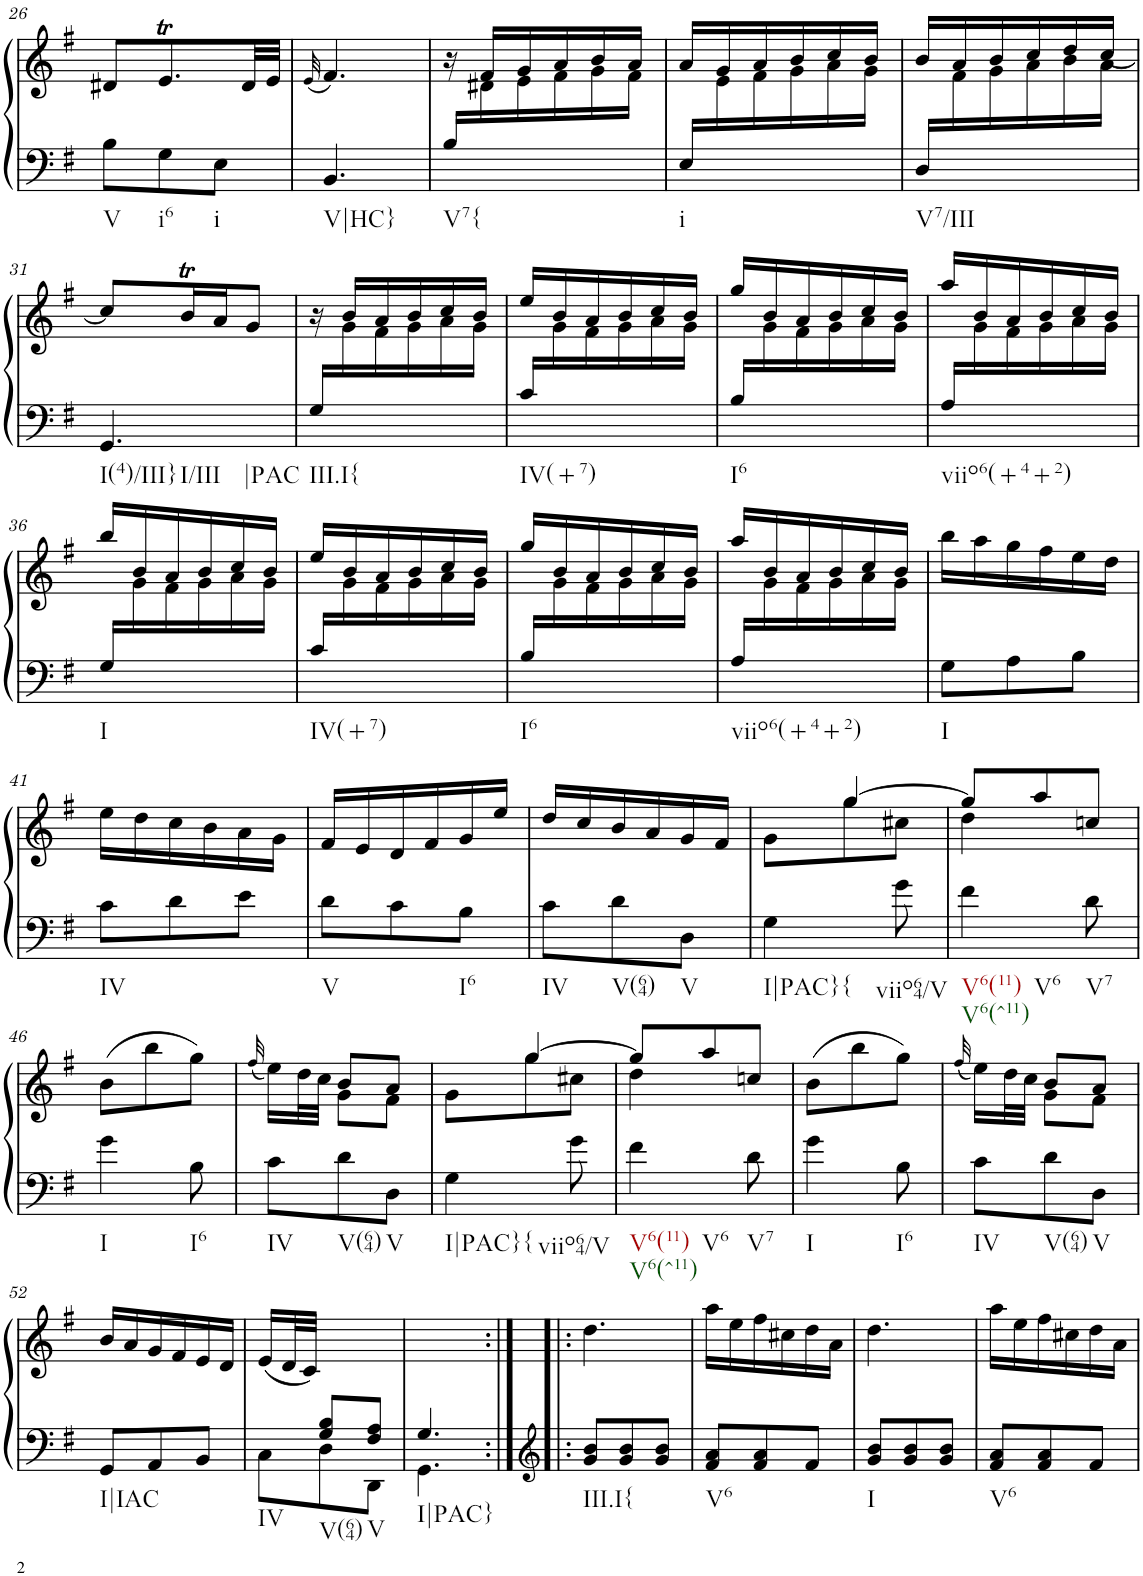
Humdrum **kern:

**kern	**kern
*part1	*part1
*staff2	*staff1
*I"Clavicémbalo	*
*I'Clavm.	*
!!LO:PB:g=z
*clefF4	*clefG2
*k[f#]	*k[f#]
*M3/8	*M3/8
=26	=26
!LO:TX:b:t=V	!
8B\L	8d#X/L
!LO:TX:b:t=i6	!
8G\	8.eT/
!LO:TX:b:t=i	!
8E\J	.
.	32d#/LL
.	32e/JJJ
=27	=27
.	(32qe/
!LO:TX:b:t=V|HC}	!
4.BB/	4.f#/)
=28	=28
*	*^
!LO:TX:b:t=V7{	!	!
16B/LL	16r	16ryy
4ryy	16f#/LL	16d#X\
.	16g/	16e\
.	16a/	16f#\
.	16b/	16g\
16ryy	16a/JJ	16f#\JJ
=29	=29	=29
!LO:TX:b:t=i	!	!
16E/LL	16a/LL	16ryy
4ryy	16g/	16e\
.	16a/	16f#\
.	16b/	16g\
.	16cc/	16a\
16ryy	16b/JJ	16g\JJ
=30	=30	=30
!LO:TX:b:t=V7/III	!	!
16D/LL	16b/LL	16ryy
4ryy	16a/	16f#\
.	16b/	16g\
.	16cc/	16a\
.	16dd/	16b\
16ryy	[16cc/JJ	16a\JJ
!!LO:LB:g=z
=31	=31	=31
!LO:TX:b:t=I(4)/III}	!	!
!LO:TX:b:t=I/III	!	!
!LO:TX:b:t=|PAC	!	!
*	*v	*v
4.GG/	8cc/L]
.	16bt/L
.	16a/J
.	8g/J
=32	=32
*	*^
!LO:TX:b:t=III.I{	!	!
16G/LL	16r	16ryy
4ryy	16b/LL	16g\
.	16a/	16f#\
.	16b/	16g\
.	16cc/	16a\
16ryy	16b/JJ	16g\JJ
=33	=33	=33
!LO:TX:b:t=IV(+7)	!	!
16c/LL	16ee/LL	16ryy
4ryy	16b/	16g\
.	16a/	16f#\
.	16b/	16g\
.	16cc/	16a\
16ryy	16b/JJ	16g\JJ
=34	=34	=34
!LO:TX:b:t=I6	!	!
16B/LL	16gg/LL	16ryy
4ryy	16b/	16g\
.	16a/	16f#\
.	16b/	16g\
.	16cc/	16a\
16ryy	16b/JJ	16g\JJ
=35	=35	=35
!LO:TX:b:t=viio6(+4+2)	!	!
16A/LL	16aa/LL	16ryy
4ryy	16b/	16g\
.	16a/	16f#\
.	16b/	16g\
.	16cc/	16a\
16ryy	16b/JJ	16g\JJ
!!LO:LB:g=z	!!
=36	=36	=36
!LO:TX:b:t=I	!	!
16G/LL	16bb/LL	16ryy
4ryy	16b/	16g\
.	16a/	16f#\
.	16b/	16g\
.	16cc/	16a\
16ryy	16b/JJ	16g\JJ
=37	=37	=37
!LO:TX:b:t=IV(+7)	!	!
16c/LL	16ee/LL	16ryy
4ryy	16b/	16g\
.	16a/	16f#\
.	16b/	16g\
.	16cc/	16a\
16ryy	16b/JJ	16g\JJ
=38	=38	=38
!LO:TX:b:t=I6	!	!
16B/LL	16gg/LL	16ryy
4ryy	16b/	16g\
.	16a/	16f#\
.	16b/	16g\
.	16cc/	16a\
16ryy	16b/JJ	16g\JJ
=39	=39	=39
!LO:TX:b:t=viio6(+4+2)	!	!
16A/LL	16aa/LL	16ryy
4ryy	16b/	16g\
.	16a/	16f#\
.	16b/	16g\
.	16cc/	16a\
16ryy	16b/JJ	16g\JJ
=40	=40	=40
!LO:TX:b:t=I	!	!
*	*v	*v
8G\L	16bb\LL
.	16aa\
8A\	16gg\
.	16ff#\
8B\J	16ee\
.	16dd\JJ
!!LO:LB:g=z
=41	=41
!LO:TX:b:t=IV	!
8c\L	16ee\LL
.	16dd\
8d\	16cc\
.	16b\
8e\J	16a\
.	16g\JJ
=42	=42
!LO:TX:b:t=V	!
8d\L	16f#/LL
.	16e/
8c\	16d/
.	16f#/
!LO:TX:b:t=I6	!
8B\J	16g/
.	16ee/JJ
=43	=43
!LO:TX:b:t=IV	!
8c\L	16dd/LL
.	16cc/
!LO:TX:b:t=V(64)	!
8d\	16b/
.	16a/
!LO:TX:b:t=V	!
8D\J	16g/
.	16f#/JJ
=44	=44
*	*^
!LO:TX:b:t=I|PAC}	!	!
!LO:TX:b:t={	!	!
4G\	8ryy	8g\L
.	[4gg/	8gg\
!LO:TX:b:t=viio64/V	!	!
8g\	.	8cc#X\J
=45	=45	=45
!LO:TX:b:t=V6(11)	!	!
!LO:TX:b:t=V6(^11)	!	!
!LO:TX:b:t=V6	!	!
4f#\	8gg/L]	4dd\
.	8aa/	.
!LO:TX:b:t=V7	!	!
8d\	8ccn/J	8ryy
!!LO:LB:g=z
=46	=46	=46
!LO:TX:b:t=I	!	!
*	*v	*v
4g\	(8b\L
.	8bb\
!LO:TX:b:t=I6	!
8B\	8gg\J)
=47	=47
.	(32qff#/
*	*^
!LO:TX:b:t=IV	!	!
8c\L	16ee\LL)	8ryy
.	32dd\L	.
.	32cc\JJJ	.
!LO:TX:b:t=V(64)	!	!
8d\	8b/L	8g\L
!LO:TX:b:t=V	!	!
8D\J	8a/J	8f#\J
=48	=48	=48
!LO:TX:b:t=I|PAC}	!	!
!LO:TX:b:t={	!	!
4G\	8ryy	8g\L
.	[4gg/	8gg\
!LO:TX:b:t=viio64/V	!	!
8g\	.	8cc#X\J
=49	=49	=49
!LO:TX:b:t=V6(11)	!	!
!LO:TX:b:t=V6(^11)	!	!
!LO:TX:b:t=V6	!	!
4f#\	8gg/L]	4dd\
.	8aa/	.
!LO:TX:b:t=V7	!	!
8d\	8ccn/J	8ryy
=50	=50	=50
!LO:TX:b:t=I	!	!
*	*v	*v
4g\	(8b\L
.	8bb\
!LO:TX:b:t=I6	!
8B\	8gg\J)
=51	=51
.	(32qff#/
*	*^
!LO:TX:b:t=IV	!	!
8c\L	16ee\LL)	8ryy
.	32dd\L	.
.	32cc\JJJ	.
!LO:TX:b:t=V(64)	!	!
8d\	8b/L	8g\L
!LO:TX:b:t=V	!	!
8D\J	8a/J	8f#\J
!!LO:LB:g=z
=52	=52	=52
!LO:TX:b:t=I|IAC	!	!
*	*v	*v
8GG/L	16b/LL
.	16a/
8AA/	16g/
.	16f#/
8BB/J	16e/
.	16d/JJ
=53	=53
*^	*
!LO:TX:b:t=IV	!	!
8ryy	8C\L	(16e/LL
.	.	32d/L
.	.	32c/JJJ)
!LO:TX:b:t=V(64)	!	!
8G/ 8B/L	8D\	4ryy
!LO:TX:b:t=V	!	!
8F#/ 8A/J	8DD\J	.
=54	=54	=54
!LO:TX:b:t=I|PAC}	!	!
4.G/	4.GG\	4.ryy
*v	*v	*
=55:|!|:	=55:|!|:
*clefG2	*
*^	*
!LO:TX:b:t=III.I{	!	!
*v	*v	*
8g/ 8b/L	4.dd\
8g/ 8b/	.
8g/ 8b/J	.
=56	=56
!LO:TX:b:t=V6	!
8f#/ 8a/L	16aa\LL
.	16ee\
8f#/ 8a/	16ff#\
.	16cc#X\
8f#/J	16dd\
.	16a\JJ
=57	=57
!LO:TX:b:t=I	!
8g/ 8b/L	4.dd\
8g/ 8b/	.
8g/ 8b/J	.
=58	=58
!LO:TX:b:t=V6	!
8f#/ 8a/L	16aa\LL
.	16ee\
8f#/ 8a/	16ff#\
.	16cc#X\
8f#/J	16dd\
.	16a\JJ
=	=
*-	*-
